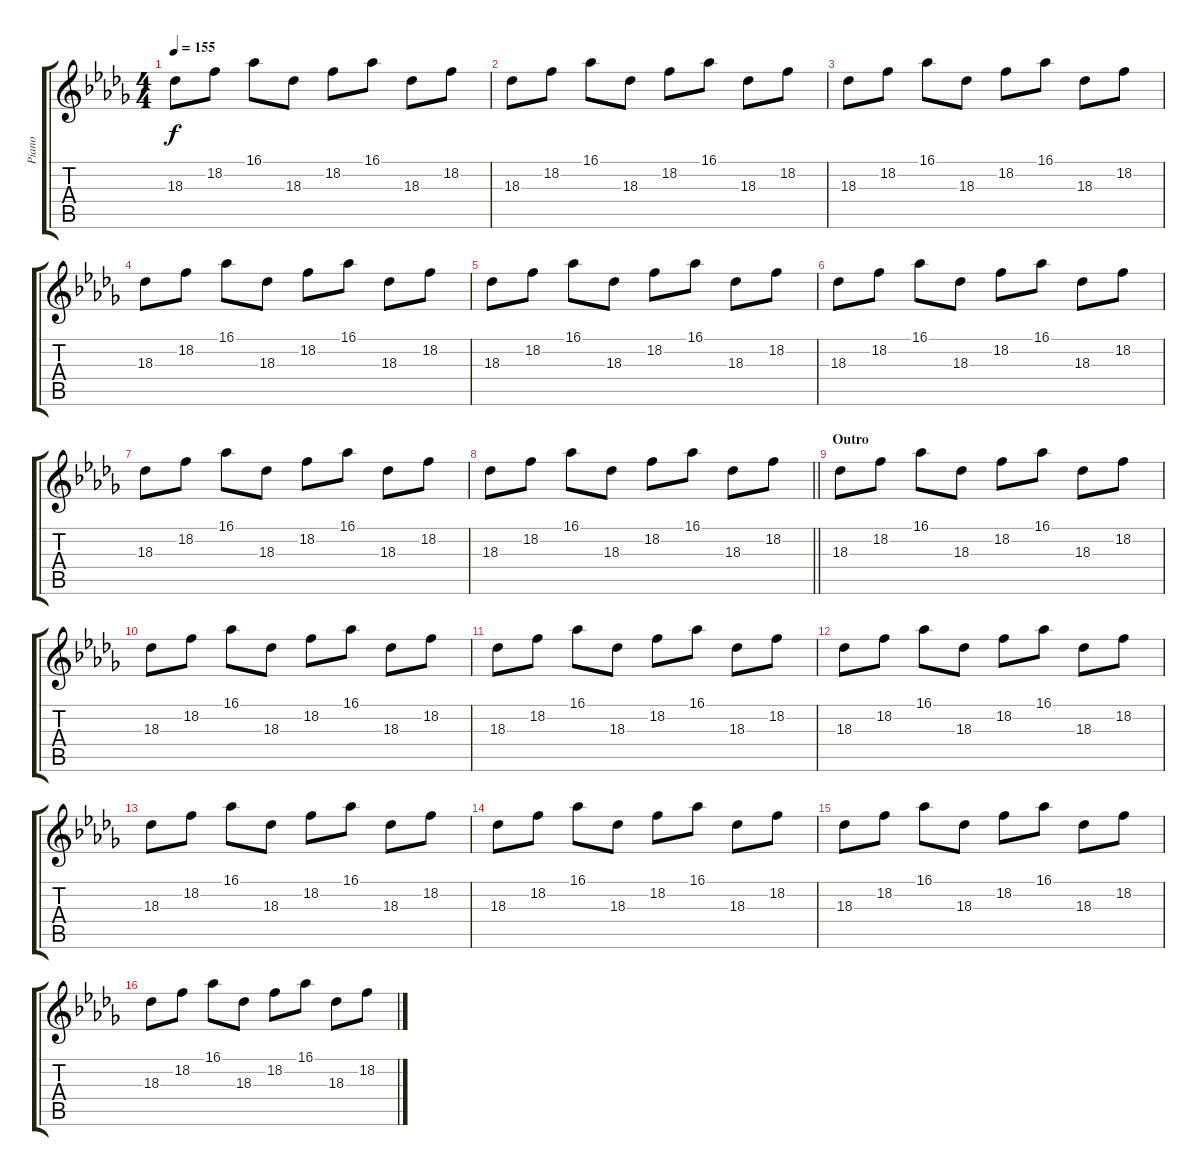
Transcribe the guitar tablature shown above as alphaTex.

\track ("Piano" "Piano") {instrument acousticgrandpiano}
\staff {score tabs}
\tuning (E4 B3 G3 D3 A2 E2) {hide}
\ts (4 4)
\tempo 155
\clef g2
\ks db
18.3.8{dy f} 18.2.8 16.1.8 18.3.8 18.2.8 16.1.8 18.3.8 18.2.8 |
18.3.8 18.2.8 16.1.8 18.3.8 18.2.8 16.1.8 18.3.8 18.2.8 |
18.3.8 18.2.8 16.1.8 18.3.8 18.2.8 16.1.8 18.3.8 18.2.8 |
18.3.8 18.2.8 16.1.8 18.3.8 18.2.8 16.1.8 18.3.8 18.2.8 |
18.3.8 18.2.8 16.1.8 18.3.8 18.2.8 16.1.8 18.3.8 18.2.8 |
18.3.8 18.2.8 16.1.8 18.3.8 18.2.8 16.1.8 18.3.8 18.2.8 |
18.3.8 18.2.8 16.1.8 18.3.8 18.2.8 16.1.8 18.3.8 18.2.8 |
\barLineRight lightlight
18.3.8 18.2.8 16.1.8 18.3.8 18.2.8 16.1.8 18.3.8 18.2.8 |
\section ("" "Outro")
18.3.8 18.2.8 16.1.8 18.3.8 18.2.8 16.1.8 18.3.8 18.2.8 |
18.3.8 18.2.8 16.1.8 18.3.8 18.2.8 16.1.8 18.3.8 18.2.8 |
18.3.8 18.2.8 16.1.8 18.3.8 18.2.8 16.1.8 18.3.8 18.2.8 |
18.3.8 18.2.8 16.1.8 18.3.8 18.2.8 16.1.8 18.3.8 18.2.8 |
18.3.8 18.2.8 16.1.8 18.3.8 18.2.8 16.1.8 18.3.8 18.2.8 |
18.3.8 18.2.8 16.1.8 18.3.8 18.2.8 16.1.8 18.3.8 18.2.8 |
18.3.8 18.2.8 16.1.8 18.3.8 18.2.8 16.1.8 18.3.8 18.2.8 |
18.3.8 18.2.8 16.1.8 18.3.8 18.2.8 16.1.8 18.3.8 18.2.8
